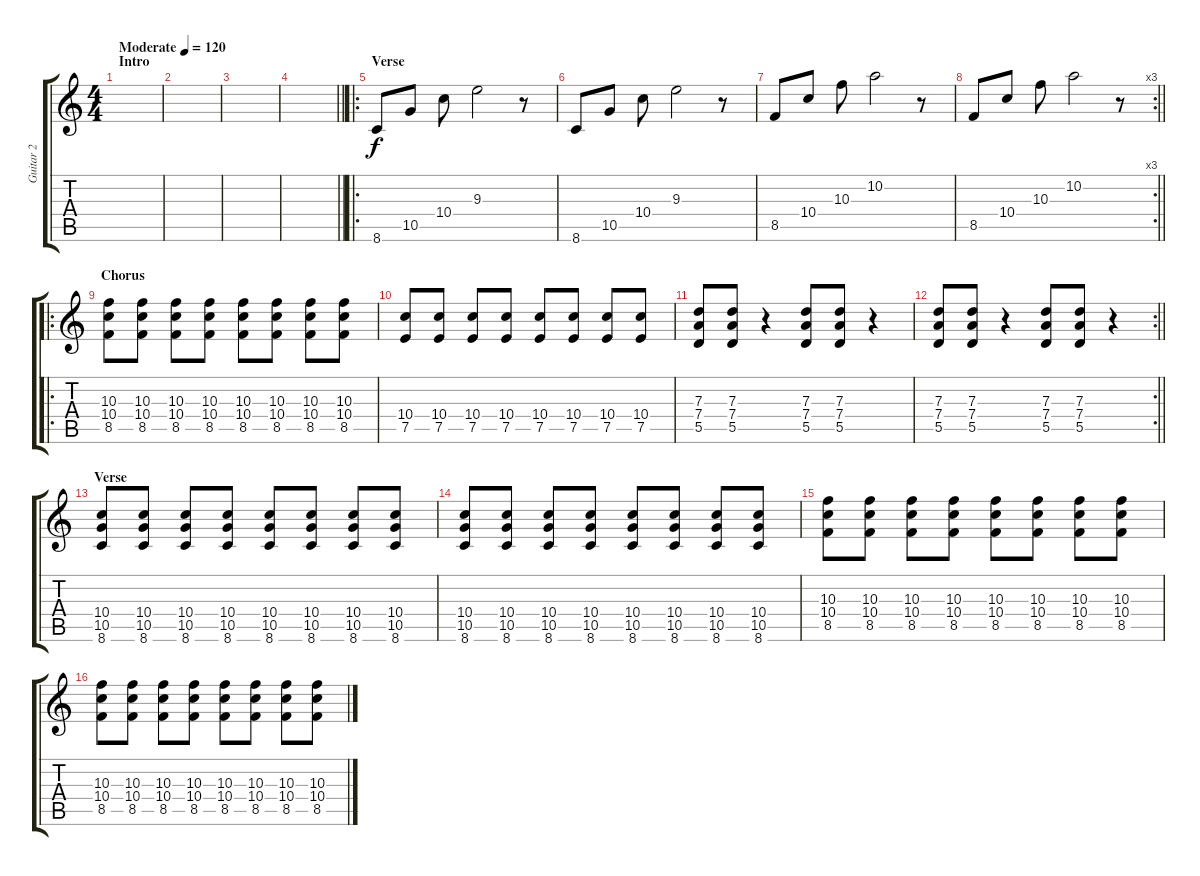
\track ("Guitar 2" "Guitar 2") {instrument electricguitarclean}
\staff {score tabs}
\tuning (E4 B3 G3 D3 A2 E2) {hide}
\ts (4 4)
\section ("" "Intro")
\tempo (120 "Moderate")
\clef g2
\ks c
|
|
|
\barLineRight lightlight
|
\ro
\section ("" "Verse")
8.6.8 10.5.8 10.4.8 9.3.2 r.8 |
8.6.8 10.5.8 10.4.8 9.3.2 r.8 |
8.5.8 10.4.8 10.3.8 10.2.2 r.8 |
\rc 3
\barLineRight lightlight
8.5.8 10.4.8 10.3.8 10.2.2 r.8 |
\ro
\section ("" "Chorus")
(10.3 10.4 8.5).8 (10.3 10.4 8.5).8 (10.3 10.4 8.5).8 (10.3 10.4 8.5).8 (10.3 10.4 8.5).8 (10.3 10.4 8.5).8 (10.3 10.4 8.5).8 (10.3 10.4 8.5).8 |
(10.4 7.5).8 (10.4 7.5).8 (10.4 7.5).8 (10.4 7.5).8 (10.4 7.5).8 (10.4 7.5).8 (10.4 7.5).8 (10.4 7.5).8 |
(7.3 7.4 5.5).8 (7.3 7.4 5.5).8 r.4 (7.3 7.4 5.5).8 (7.3 7.4 5.5).8 r.4 |
\rc 2
\barLineRight lightlight
(7.3 7.4 5.5).8 (7.3 7.4 5.5).8 r.4 (7.3 7.4 5.5).8 (7.3 7.4 5.5).8 r.4 |
\section ("" "Verse")
(10.4 10.5 8.6).8 (10.4 10.5 8.6).8 (10.4 10.5 8.6).8 (10.4 10.5 8.6).8 (10.4 10.5 8.6).8 (10.4 10.5 8.6).8 (10.4 10.5 8.6).8 (10.4 10.5 8.6).8 |
(10.4 10.5 8.6).8 (10.4 10.5 8.6).8 (10.4 10.5 8.6).8 (10.4 10.5 8.6).8 (10.4 10.5 8.6).8 (10.4 10.5 8.6).8 (10.4 10.5 8.6).8 (10.4 10.5 8.6).8 |
(10.3 10.4 8.5).8 (10.3 10.4 8.5).8 (10.3 10.4 8.5).8 (10.3 10.4 8.5).8 (10.3 10.4 8.5).8 (10.3 10.4 8.5).8 (10.3 10.4 8.5).8 (10.3 10.4 8.5).8 |
(10.3 10.4 8.5).8 (10.3 10.4 8.5).8 (10.3 10.4 8.5).8 (10.3 10.4 8.5).8 (10.3 10.4 8.5).8 (10.3 10.4 8.5).8 (10.3 10.4 8.5).8 (10.3 10.4 8.5).8
